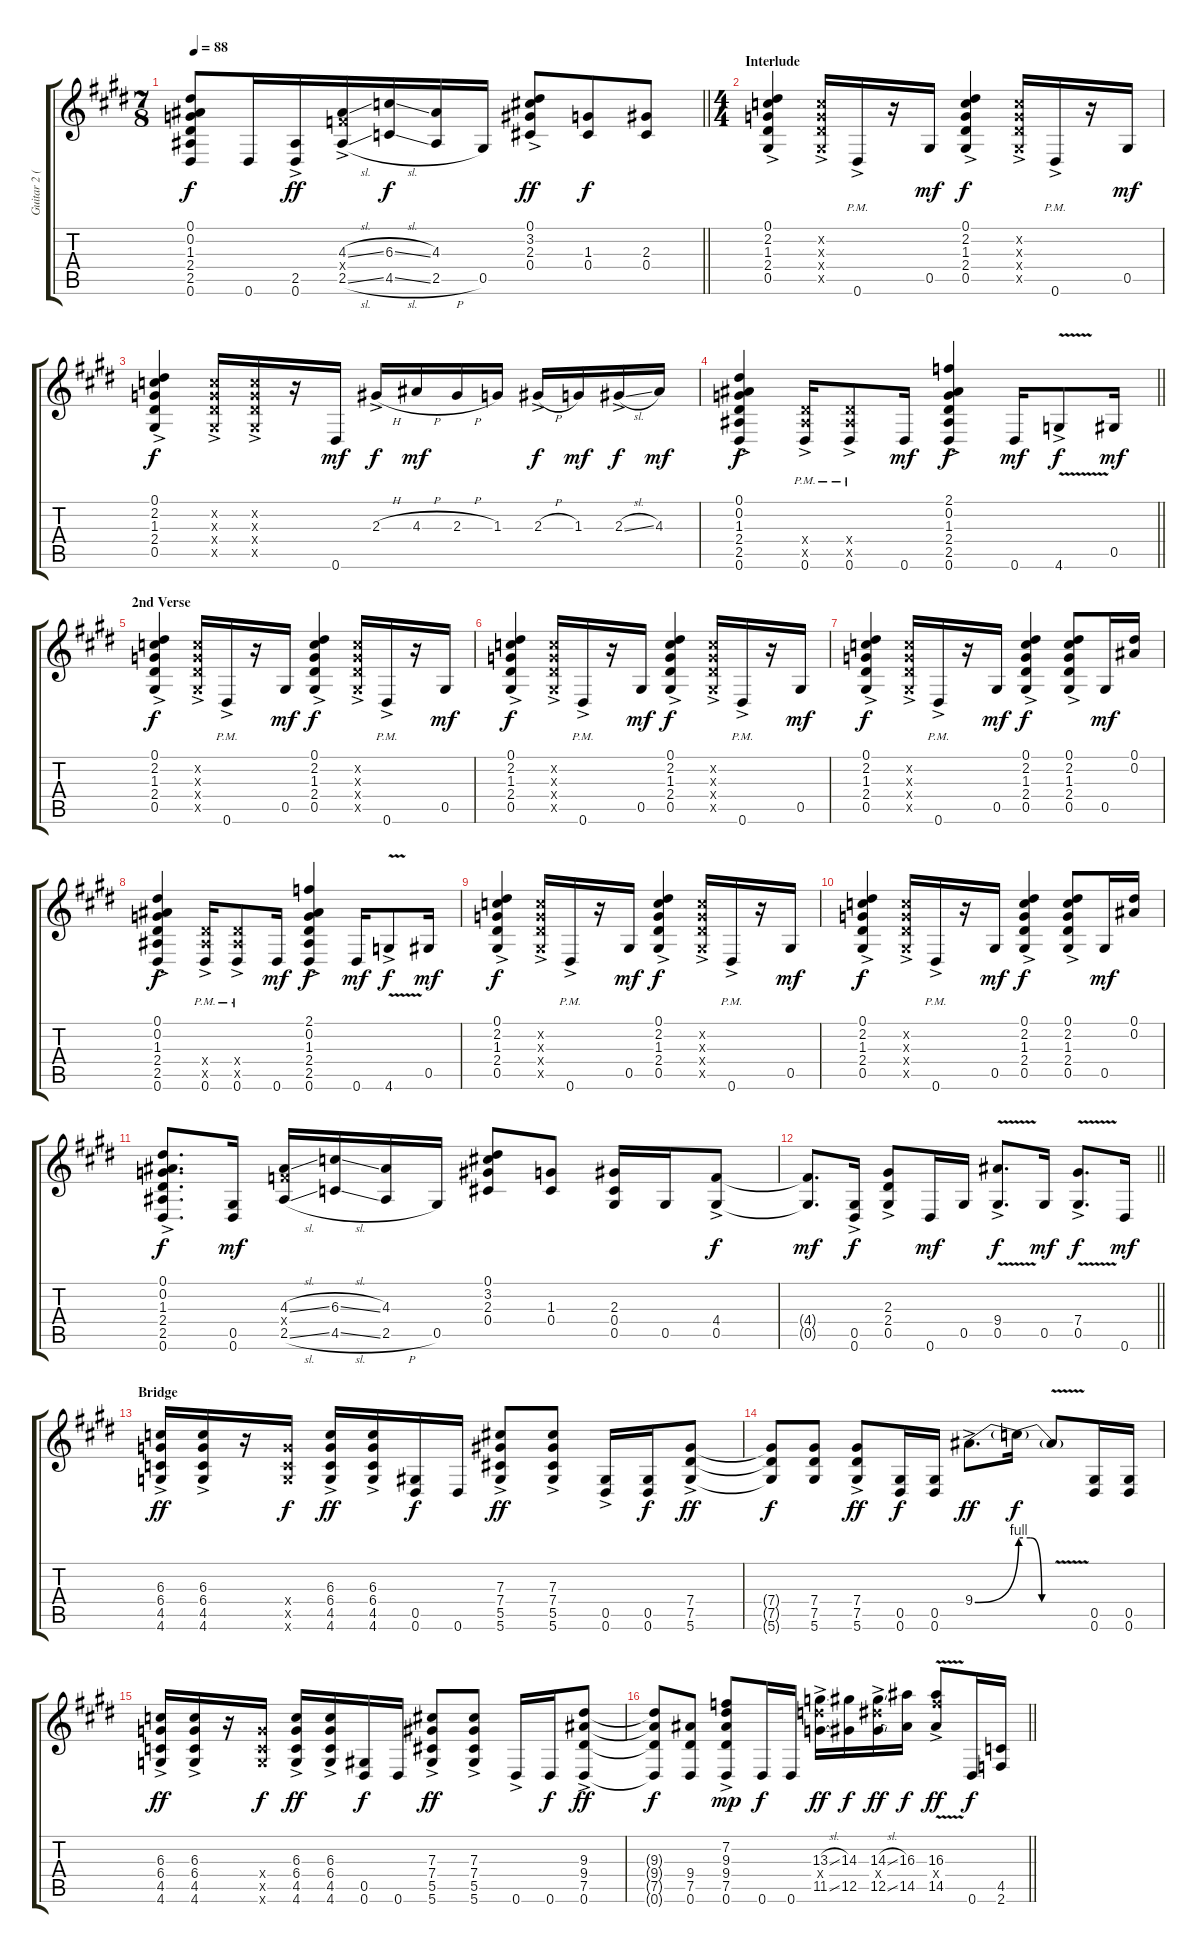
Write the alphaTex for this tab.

\track ("Guitar 2 (James)" "Guitar 2 (") {instrument distortionguitar}
\staff {score tabs}
\tuning (Eb4 Bb3 Gb3 Db3 Ab2 Eb2) {hide}
\ts (7 8)
\tempo 88
\clef g2
\barLineRight lightlight
\ks c#minor
(0.1{t} 0.2{t} 1.3{t} 2.4{t} 2.5{t} 0.6{t}).8{dy f} 0.6.16 (2.5{ac} 0.6{ac}).16{dy ff} (4.3{sl ac} 4.4{ac x} 2.5{sl ac}).16 (6.3{sl} 4.5{sl}).16{dy f} (4.3 2.5{h}).16 0.5.16 (0.1 3.2{ac} 2.3{ac} 0.4{ac}).8{dy ff} (1.3 0.4).8{dy f} (2.3 0.4).8 |
\ts (4 4)
\section ("" "Interlude")
\ks e
(0.1{ac} 2.2{ac} 1.3{ac} 2.4{ac} 0.5{ac}).4 (2.2{ac x} 1.3{ac x} 2.4{ac x} 0.5{ac x}).16 0.6{ac pm}.16 r.16 0.5.16{dy mf} (0.1{ac} 2.2{ac} 1.3{ac} 2.4{ac} 0.5{ac}).4{dy f} (2.2{ac x} 1.3{ac x} 2.4{ac x} 0.5{ac x}).16 0.6{ac pm}.16 r.16 0.5.16{dy mf} |
\ks c#minor
(0.1{ac} 2.2{ac} 1.3{ac} 2.4{ac} 0.5{ac}).4{dy f} (2.2{ac x} 1.3{ac x} 2.4{ac x} 0.5{ac x}).16 (2.2{ac x} 1.3{ac x} 2.4{ac x} 0.5{ac x}).16 r.16 0.6.16{dy mf} 2.3{h ac}.16{dy f} 4.3{h}.16{dy mf} 2.3{h}.16 1.3.16 2.3{h ac}.16{dy f} 1.3.16{dy mf} 2.3{sl ac}.16{dy f} 4.3.16{dy mf} |
\barLineRight lightlight
\ks e
(0.1{ac} 0.2{ac} 1.3{ac} 2.4{ac} 2.5{ac} 0.6{ac}).4{dy f} (2.4{ac pm x} 2.5{ac pm x} 0.6{ac pm}).16 (2.4{ac pm x} 2.5{ac pm x} 0.6{ac pm}).8 0.6.16{dy mf} (2.1{ac} 0.2{ac} 1.3{ac} 2.4{ac} 2.5{ac} 0.6{ac}).4{dy f} 0.6.16{dy mf} 4.6{v ac}.8{dy f} 0.5.16{dy mf} |
\section ("" "2nd Verse")
(0.1{ac} 2.2{ac} 1.3{ac} 2.4{ac} 0.5{ac}).4{dy f} (2.2{ac x} 1.3{ac x} 2.4{ac x} 0.5{ac x}).16 0.6{ac pm}.16 r.16 0.5.16{dy mf} (0.1{ac} 2.2{ac} 1.3{ac} 2.4{ac} 0.5{ac}).4{dy f} (2.2{ac x} 1.3{ac x} 2.4{ac x} 0.5{ac x}).16 0.6{ac pm}.16 r.16 0.5.16{dy mf} |
(0.1{ac} 2.2{ac} 1.3{ac} 2.4{ac} 0.5{ac}).4{dy f} (2.2{ac x} 1.3{ac x} 2.4{ac x} 0.5{ac x}).16 0.6{ac pm}.16 r.16 0.5.16{dy mf} (0.1{ac} 2.2{ac} 1.3{ac} 2.4{ac} 0.5{ac}).4{dy f} (2.2{ac x} 1.3{ac x} 2.4{ac x} 0.5{ac x}).16 0.6{ac pm}.16 r.16 0.5.16{dy mf} |
\ks c#minor
(0.1{ac} 2.2{ac} 1.3{ac} 2.4{ac} 0.5{ac}).4{dy f} (2.2{ac x} 1.3{ac x} 2.4{ac x} 0.5{ac x}).16 0.6{ac pm}.16 r.16 0.5.16{dy mf} (0.1{ac} 2.2{ac} 1.3{ac} 2.4{ac} 0.5{ac}).4{dy f} (0.1{ac} 2.2{ac} 1.3{ac} 2.4{ac} 0.5{ac}).8 0.5.16{dy mf} (0.1 0.2).16 |
\ks e
(0.1{ac} 0.2{ac} 1.3{ac} 2.4{ac} 2.5{ac} 0.6{ac}).4{dy f} (2.4{ac pm x} 2.5{ac pm x} 0.6{ac pm}).16 (2.4{ac pm x} 2.5{ac pm x} 0.6{ac pm}).8 0.6.16{dy mf} (2.1{ac} 0.2{ac} 1.3{ac} 2.4{ac} 2.5{ac} 0.6{ac}).4{dy f} 0.6.16{dy mf} 4.6{v ac}.8{dy f} 0.5.16{dy mf} |
(0.1{ac} 2.2{ac} 1.3{ac} 2.4{ac} 0.5{ac}).4{dy f} (2.2{ac x} 1.3{ac x} 2.4{ac x} 0.5{ac x}).16 0.6{ac pm}.16 r.16 0.5.16{dy mf} (0.1{ac} 2.2{ac} 1.3{ac} 2.4{ac} 0.5{ac}).4{dy f} (2.2{ac x} 1.3{ac x} 2.4{ac x} 0.5{ac x}).16 0.6{ac pm}.16 r.16 0.5.16{dy mf} |
\ks c#minor
(0.1{ac} 2.2{ac} 1.3{ac} 2.4{ac} 0.5{ac}).4{dy f} (2.2{ac x} 1.3{ac x} 2.4{ac x} 0.5{ac x}).16 0.6{ac pm}.16 r.16 0.5.16{dy mf} (0.1{ac} 2.2{ac} 1.3{ac} 2.4{ac} 0.5{ac}).4{dy f} (0.1{ac} 2.2{ac} 1.3{ac} 2.4{ac} 0.5{ac}).8 0.5.16{dy mf} (0.1 0.2).16 |
(0.1{ac} 0.2{ac} 1.3{ac} 2.4{ac} 2.5{ac} 0.6{ac}).8{d dy f} (0.5 0.6).16{dy mf} (4.3{sl} 4.4{x} 2.5{sl}).16 (6.3{sl} 4.5{sl}).16 (4.3 2.5{h}).16 0.5.16 (0.1 3.2 2.3 0.4).8 (1.3 0.4).8 (2.3 0.4 0.5).16 0.5.16 (4.4{ac} 0.5{ac}).8{dy f} |
\barLineRight lightlight
\ks e
(4.4{t} 0.5{t}).8{d dy mf} (0.5{ac} 0.6{ac}).16{dy f} (2.3{ac} 2.4{ac} 0.5{ac}).8 0.6.16{dy mf} 0.5.16 (9.4{v ac} 0.5{v ac}).8{d dy f} 0.5.16{dy mf} (7.4{v ac} 0.5{v ac}).8{d dy f} 0.6.16{dy mf} |
\section ("" "Bridge")
(6.3{ac} 6.4{ac} 4.5{ac} 4.6{ac}).16{dy ff} (6.3{ac} 6.4{ac} 4.5{ac} 4.6{ac}).16 r.16 (6.4{x} 4.5{x} 4.6{x}).16{dy f} (6.3{ac} 6.4{ac} 4.5{ac} 4.6{ac}).16{dy ff} (6.3{ac} 6.4{ac} 4.5{ac} 4.6{ac}).16 (0.5 0.6).16{dy f} 0.6.16 (7.3{ac} 7.4{ac} 5.5{ac} 5.6{ac}).8{dy ff} (7.3{ac} 7.4{ac} 5.5{ac} 5.6{ac}).8 (0.5{ac} 0.6{ac}).16 (0.5 0.6).16{dy f} (7.4{ac} 7.5{ac} 5.6{ac}).8{dy ff} |
\ks c#minor
(7.4{t} 7.5{t} 5.6{t}).8{dy f} (7.4 7.5 5.6).8 (7.4{ac} 7.5{ac} 5.6{ac}).8{dy ff} (0.5 0.6).16{dy f} (0.5 0.6).16 9.4{be (bend 0 0 60 4) ac}.8{d dy ff} 9.4{be (custom 0 4 20 4 40 0 60 0) t}.16{dy f} 9.4{v t}.8 (0.5 0.6).16 (0.5 0.6).16 |
\ks e
(6.3{ac} 6.4{ac} 4.5{ac} 4.6{ac}).16{dy ff} (6.3{ac} 6.4{ac} 4.5{ac} 4.6{ac}).16 r.16 (6.4{x} 4.5{x} 4.6{x}).16{dy f} (6.3{ac} 6.4{ac} 4.5{ac} 4.6{ac}).16{dy ff} (6.3{ac} 6.4{ac} 4.5{ac} 4.6{ac}).16 (0.5 0.6).16{dy f} 0.6.16 (7.3{ac} 7.4{ac} 5.5{ac} 5.6{ac}).8{dy ff} (7.3{ac} 7.4{ac} 5.5{ac} 5.6{ac}).8 0.6{ac}.16 0.6.16{dy f} (9.3{ac} 9.4{ac} 7.5{ac} 0.6{ac}).8{dy ff} |
\barLineRight lightlight
\ks c#minor
(9.3{t} 9.4{t} 7.5{t} 0.6{t}).8{dy f} (9.4 7.5 0.6).8 (7.2{ac} 9.3{ac} 9.4{ac} 7.5{ac} 0.6).8{dy mp} 0.6.16{dy f} 0.6.16 (13.3{sl ac} 13.4{ac x} 11.5{sl ac}).16{dy ff} (14.3 12.5).16{dy f} (14.3{sl ac} 14.4{ac x} 12.5{sl ac}).16{dy ff} (16.3 14.5).16{dy f} (16.3{v ac} 16.4{v ac x} 14.5{v ac}).8{dy ff} 0.6.16{dy f} (4.5 2.6).16
